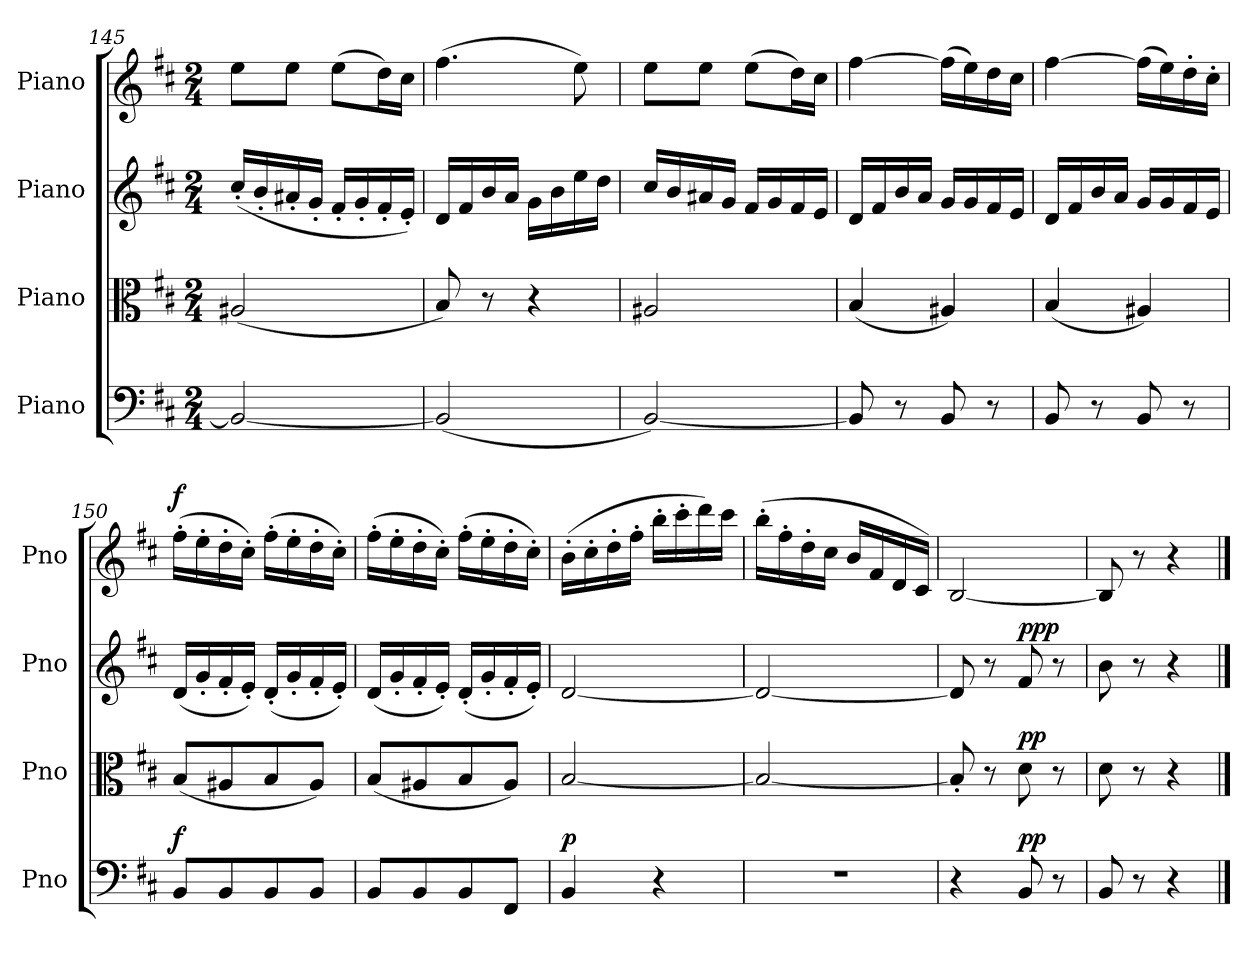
**kern	**dynam	**kern	**dynam	**kern	**dynam	**kern	**dynam
*part4	*part4	*part3	*part3	*part2	*part2	*part1	*part1
*staff4	*staff4	*staff3	*staff3	*staff2	*staff2	*staff1	*staff1
*I"Piano	*	*I"Piano	*	*I"Piano	*	*I"Piano	*
*I'Pno	*	*I'Pno	*	*I'Pno	*	*I'Pno	*
*clefF4	*	*clefC3	*	*clefG2	*	*clefG2	*
*k[f#c#]	*	*k[f#c#]	*	*k[f#c#]	*	*k[f#c#]	*
*M2/4	*	*M2/4	*	*M2/4	*	*M2/4	*
=145	=145	=145	=145	=145	=145	=145	=145
2BB/_	.	(2A#X/	.	(16cc#'/LL	.	8ee\L	.
.	.	.	.	16b'/	.	.	.
.	.	.	.	16a#X'/	.	8ee\J	.
.	.	.	.	16g'/JJ	.	.	.
.	.	.	.	16f#'/LL	.	(8ee\L	.
.	.	.	.	16g'/	.	.	.
.	.	.	.	16f#'/	.	16dd\L)	.
.	.	.	.	16e'/JJ)	.	16cc#\JJ	.
=146	=146	=146	=146	=146	=146	=146	=146
(2BB/]	.	8B/)	.	16d/LL	.	(4.ff#\	.
.	.	.	.	16f#/	.	.	.
.	.	8r	.	16b/	.	.	.
.	.	.	.	16a/JJ	.	.	.
.	.	4r	.	16g\LL	.	.	.
.	.	.	.	16b\	.	.	.
.	.	.	.	16ee\	.	8ee\)	.
.	.	.	.	16dd\JJ	.	.	.
!!LO:LB:g=z
=147	=147	=147	=147	=147	=147	=147	=147
[2BB/)	.	2A#X/	.	16cc#/LL	.	8ee\L	.
.	.	.	.	16b/	.	.	.
.	.	.	.	16a#X/	.	8ee\J	.
.	.	.	.	16g/JJ	.	.	.
.	.	.	.	16f#/LL	.	(8ee\L	.
.	.	.	.	16g/	.	.	.
.	.	.	.	16f#/	.	16dd\L)	.
.	.	.	.	16e/JJ	.	16cc#\JJ	.
=148	=148	=148	=148	=148	=148	=148	=148
8BB/]	.	(4B/	.	16d/LL	.	[4ff#\	.
.	.	.	.	16f#/	.	.	.
8r	.	.	.	16b/	.	.	.
.	.	.	.	16a/JJ	.	.	.
8BB/	.	4A#X/)	.	16g/LL	.	(16ff#\LL]	.
.	.	.	.	16g/	.	16ee\)	.
8r	.	.	.	16f#/	.	16dd\	.
.	.	.	.	16e/JJ	.	16cc#\JJ	.
=149	=149	=149	=149	=149	=149	=149	=149
8BB/	.	(4B/	.	16d/LL	.	[4ff#\	.
.	.	.	.	16f#/	.	.	.
8r	.	.	.	16b/	.	.	.
.	.	.	.	16a/JJ	.	.	.
8BB/	.	4A#X/)	.	16g/LL	.	(16ff#\LL]	.
.	.	.	.	16g/	.	16ee\)	.
8r	.	.	.	16f#/	.	16dd'\	.
.	.	.	.	16e/JJ	.	16cc#'\JJ	.
=150	=150	=150	=150	=150	=150	=150	=150
!	!LO:DY:a	!	!	!	!	!	!LO:DY:a
8BB/L	f	(8B/L	.	(16d/LL	.	(16ff#'\LL	f
.	.	.	.	16g'/	.	16ee'\	.
8BB/	.	8A#X/	.	16f#'/	.	16dd'\	.
.	.	.	.	16e'/JJ)	.	16cc#'\JJ)	.
8BB/	.	8B/	.	(16d'/LL	.	(16ff#'\LL	.
.	.	.	.	16g'/	.	16ee'\	.
8BB/J	.	8A#/J)	.	16f#'/	.	16dd'\	.
.	.	.	.	16e'/JJ)	.	16cc#'\JJ)	.
=151	=151	=151	=151	=151	=151	=151	=151
8BB/L	.	(8B/L	.	(16d/LL	.	(16ff#'\LL	.
.	.	.	.	16g'/	.	16ee'\	.
8BB/	.	8A#X/	.	16f#'/	.	16dd'\	.
.	.	.	.	16e'/JJ)	.	16cc#'\JJ)	.
8BB/	.	8B/	.	(16d'/LL	.	(16ff#'\LL	.
.	.	.	.	16g'/	.	16ee'\	.
8FF#/J	.	8A#/J)	.	16f#'/	.	16dd'\	.
.	.	.	.	16e'/JJ)	.	16cc#'\JJ)	.
=152	=152	=152	=152	=152	=152	=152	=152
!	!LO:DY:a	!	!	!	!	!	!
4BB/	p	[2B/	.	[2d/	.	(16b'\LL	.
.	.	.	.	.	.	16cc#'\	.
.	.	.	.	.	.	16dd'\	.
.	.	.	.	.	.	16ff#'\JJ	.
4r	.	.	.	.	.	16bb'\LL	.
.	.	.	.	.	.	16ccc#'\	.
.	.	.	.	.	.	16ddd\)	.
.	.	.	.	.	.	16ccc#\JJ	.
=153	=153	=153	=153	=153	=153	=153	=153
2r	.	2B/_	.	2d/_	.	(16bb'\LL	.
.	.	.	.	.	.	16ff#'\	.
.	.	.	.	.	.	16dd'\	.
.	.	.	.	.	.	16cc#\JJ	.
.	.	.	.	.	.	16b/LL	.
.	.	.	.	.	.	16f#/	.
.	.	.	.	.	.	16d/	.
.	.	.	.	.	.	16c#/JJ)	.
=154	=154	=154	=154	=154	=154	=154	=154
4r	.	8B'/]	.	8d/]	.	[2B/	.
.	.	8r	.	8r	.	.	.
!	!LO:DY:a	!	!LO:DY:a	!	!LO:DY:a	!	!
!	!	!	!	!	!LO:DY:n=1:a	!	!
8BB/	pp	8d\	pp	8f#/	pp p	.	.
8r	.	8r	.	8r	.	.	.
=155	=155	=155	=155	=155	=155	=155	=155
8BB/	.	8d\	.	8b\	.	8B/]	.
8r	.	8r	.	8r	.	8r	.
4r	.	4r	.	4r	.	4r	.
==	==	==	==	==	==	==	==
*-	*-	*-	*-	*-	*-	*-	*-
